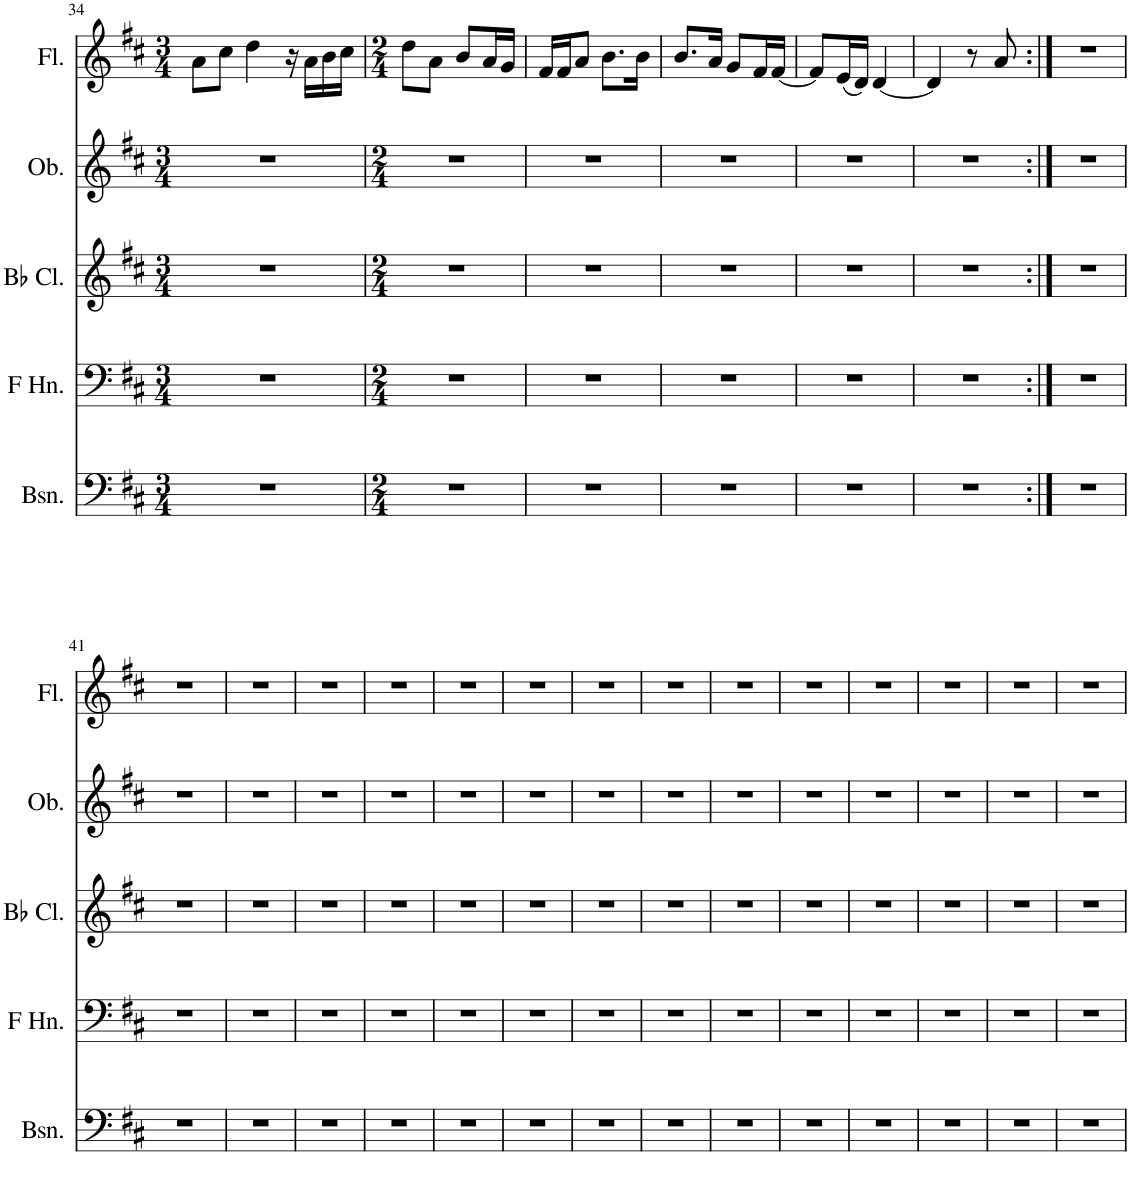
**kern	**kern	**kern	**kern	**kern
*part5	*part4	*part3	*part2	*part1
*staff5	*staff4	*staff3	*staff2	*staff1
*I"Bassoon	*I"Horn in F	*I"Bb Clarinet	*I"Oboe	*I"Flute
*I'Bsn.	*	*I'Bb Cl.	*I'Ob.	*I'Fl.
!!LO:PB:g=z
*clefF4	*clefF4	*clefG2	*clefG2	*clefG2
*	*ITrd4c7	*ITrd1c2	*	*
*k[f#c#]	*k[f#c#]	*k[f#c#]	*k[f#c#]	*k[f#c#]
*M3/4	*M3/4	*M3/4	*M3/4	*M3/4
=34	=34	=34	=34	=34
2.r	2.r	2.r	2.r	8a\L
.	.	.	.	8cc#\J
.	.	.	.	4dd\
.	.	.	.	16r
.	.	.	.	16a\LL
.	.	.	.	16b\
.	.	.	.	16cc#\JJ
=35	=35	=35	=35	=35
*M2/4	*M2/4	*M2/4	*M2/4	*M2/4
2r	2r	2r	2r	8dd\L
.	.	.	.	8a\J
.	.	.	.	8b/L
.	.	.	.	16a/L
.	.	.	.	16g/JJ
=36	=36	=36	=36	=36
2r	2r	2r	2r	16f#/LL
.	.	.	.	16f#/J
.	.	.	.	8a/J
.	.	.	.	8.b\L
.	.	.	.	16b\Jk
=37	=37	=37	=37	=37
2r	2r	2r	2r	8.b/L
.	.	.	.	16a/Jk
.	.	.	.	8g/L
.	.	.	.	16f#/L
.	.	.	.	[16f#/JJ
=38	=38	=38	=38	=38
2r	2r	2r	2r	8f#/L]
.	.	.	.	(16e/L
.	.	.	.	16d/JJ)
.	.	.	.	[4d/
=39	=39	=39	=39	=39
2r	2r	2r	2r	4d/]
.	.	.	.	8r
.	.	.	.	8a/
=40:|!	=40:|!	=40:|!	=40:|!	=40:|!
2r	2r	2r	2r	2r
!!LO:LB:g=z
=41	=41	=41	=41	=41
2r	2r	2r	2r	2r
=42	=42	=42	=42	=42
2r	2r	2r	2r	2r
=43	=43	=43	=43	=43
2r	2r	2r	2r	2r
=44	=44	=44	=44	=44
2r	2r	2r	2r	2r
=45	=45	=45	=45	=45
2r	2r	2r	2r	2r
=46	=46	=46	=46	=46
2r	2r	2r	2r	2r
=47	=47	=47	=47	=47
2r	2r	2r	2r	2r
=48	=48	=48	=48	=48
2r	2r	2r	2r	2r
=49	=49	=49	=49	=49
2r	2r	2r	2r	2r
=50	=50	=50	=50	=50
2r	2r	2r	2r	2r
=51	=51	=51	=51	=51
2r	2r	2r	2r	2r
=52	=52	=52	=52	=52
2r	2r	2r	2r	2r
=53	=53	=53	=53	=53
2r	2r	2r	2r	2r
=54	=54	=54	=54	=54
2r	2r	2r	2r	2r
=	=	=	=	=
*-	*-	*-	*-	*-
